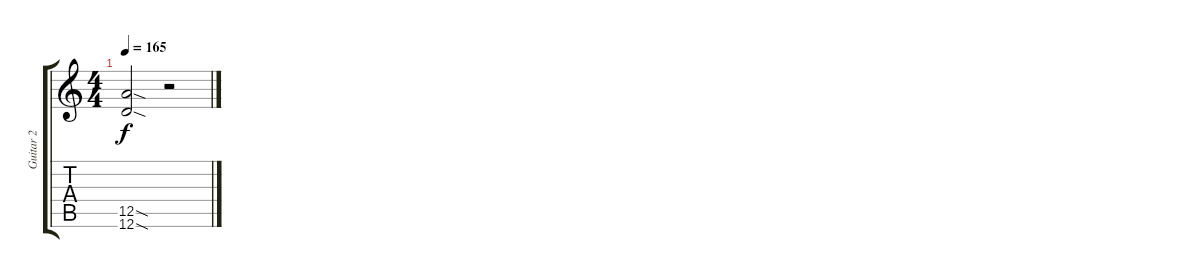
\track ("Guitar 2" "Guitar 2") {instrument distortionguitar}
\staff {score tabs}
\tuning (E4 B3 G3 D3 A2 D2) {hide}
\ts (4 4)
\tempo 165
\clef g2
\ks c
(12.5{sod} 12.6{sod}).2{dy f balance 8} r.2
